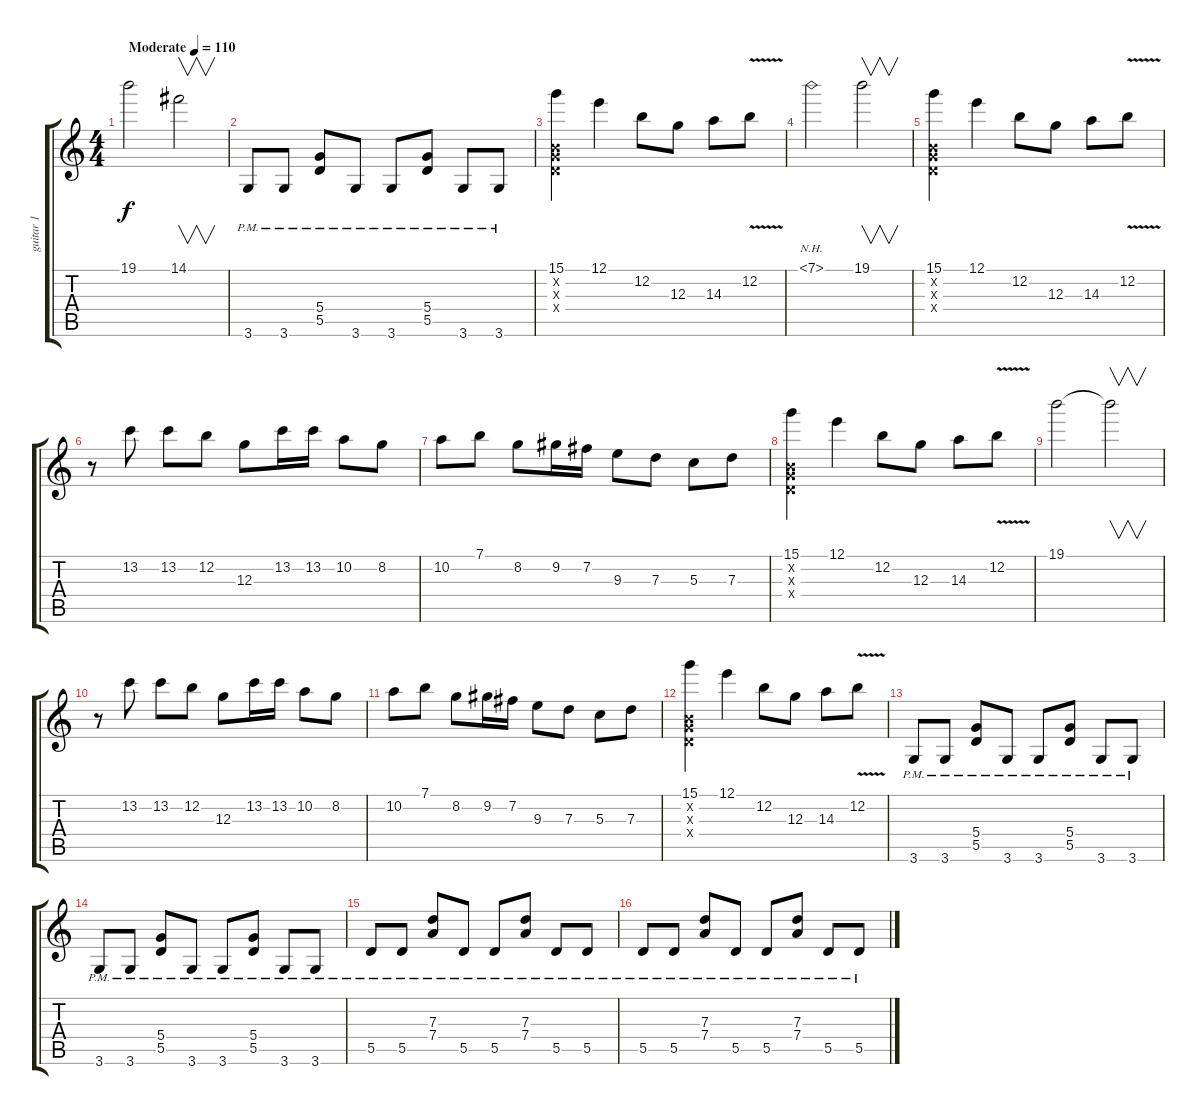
\track ("guitar 1" "guitar 1") {instrument overdrivenguitar}
\staff {score tabs}
\tuning (E4 B3 G3 D3 A2 E2) {hide}
\ts (4 4)
\tempo (110 "Moderate")
\clef g2
\ks c
19.1.2{dy f instrument overdrivenguitar} 14.1.2{v} |
3.6{pm}.8 3.6{pm}.8 (5.4{pm} 5.5{pm}).8 3.6{pm}.8 3.6{pm}.8 (5.4{pm} 5.5{pm}).8 3.6{pm}.8 3.6{pm}.8 |
(15.1 0.2{x} 0.3{x} 0.4{x}).4 12.1.4 12.2.8 12.3.8 14.3.8 12.2{v}.8 |
7.1{nh}.2 19.1.2{v} |
(15.1 0.2{x} 0.3{x} 0.4{x}).4 12.1.4 12.2.8 12.3.8 14.3.8 12.2{v}.8 |
r.8 13.2.8 13.2.8 12.2.8 12.3.8 13.2.16 13.2.16 10.2.8 8.2.8 |
10.2.8 7.1.8 8.2.8 9.2.16 7.2.16 9.3.8 7.3.8 5.3.8 7.3.8 |
(15.1 0.2{x} 0.3{x} 0.4{x}).4 12.1.4 12.2.8 12.3.8 14.3.8 12.2{v}.8 |
19.1.2 19.1{t}.2{v} |
r.8 13.2.8 13.2.8 12.2.8 12.3.8 13.2.16 13.2.16 10.2.8 8.2.8 |
10.2.8 7.1.8 8.2.8 9.2.16 7.2.16 9.3.8 7.3.8 5.3.8 7.3.8 |
(15.1 0.2{x} 0.3{x} 0.4{x}).4 12.1.4 12.2.8 12.3.8 14.3.8 12.2{v}.8 |
3.6{pm}.8 3.6{pm}.8 (5.4{pm} 5.5{pm}).8 3.6{pm}.8 3.6{pm}.8 (5.4{pm} 5.5{pm}).8 3.6{pm}.8 3.6{pm}.8 |
3.6{pm}.8 3.6{pm}.8 (5.4{pm} 5.5{pm}).8 3.6{pm}.8 3.6{pm}.8 (5.4{pm} 5.5{pm}).8 3.6{pm}.8 3.6{pm}.8 |
5.5{pm}.8 5.5{pm}.8 (7.3{pm} 7.4{pm}).8 5.5{pm}.8 5.5{pm}.8 (7.3{pm} 7.4{pm}).8 5.5{pm}.8 5.5{pm}.8 |
5.5{pm}.8 5.5{pm}.8 (7.3{pm} 7.4{pm}).8 5.5{pm}.8 5.5{pm}.8 (7.3{pm} 7.4{pm}).8 5.5{pm}.8 5.5{pm}.8
